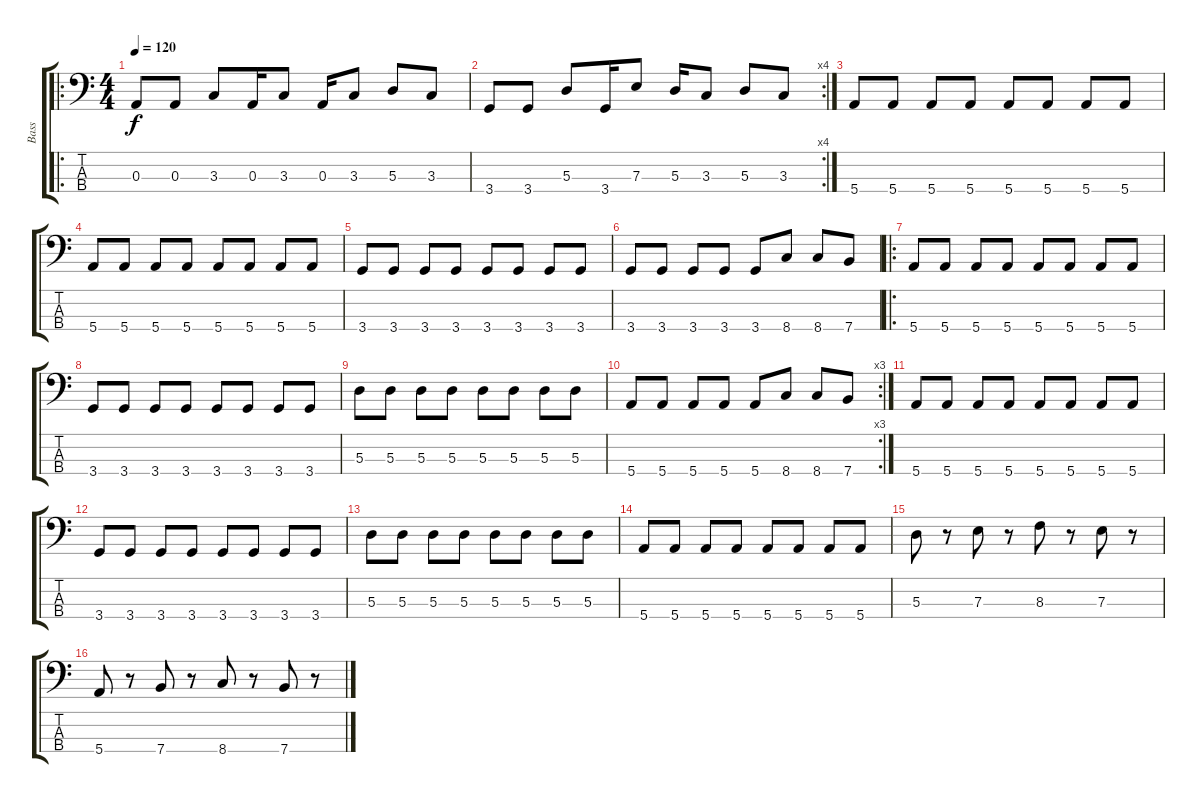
\track ("Bass" "Bass") {instrument electricbasspick}
\staff {score tabs}
\tuning (G2 D2 A1 E1) {hide}
\ro
\ts (4 4)
\tempo 120
\clef f4
\ks c
0.3.8{dy f instrument electricbasspick} 0.3.8 3.3.8 0.3.16 3.3.8 0.3.16 3.3.8 5.3.8 3.3.8 |
\rc 4
3.4.8 3.4.8 5.3.8 3.4.16 7.3.8 5.3.16 3.3.8 5.3.8 3.3.8 |
5.4.8 5.4.8 5.4.8 5.4.8 5.4.8 5.4.8 5.4.8 5.4.8 |
5.4.8 5.4.8 5.4.8 5.4.8 5.4.8 5.4.8 5.4.8 5.4.8 |
3.4.8 3.4.8 3.4.8 3.4.8 3.4.8 3.4.8 3.4.8 3.4.8 |
3.4.8 3.4.8 3.4.8 3.4.8 3.4.8 8.4.8 8.4.8 7.4.8 |
\ro
5.4.8 5.4.8 5.4.8 5.4.8 5.4.8 5.4.8 5.4.8 5.4.8 |
3.4.8 3.4.8 3.4.8 3.4.8 3.4.8 3.4.8 3.4.8 3.4.8 |
5.3.8 5.3.8 5.3.8 5.3.8 5.3.8 5.3.8 5.3.8 5.3.8 |
\rc 3
5.4.8 5.4.8 5.4.8 5.4.8 5.4.8 8.4.8 8.4.8 7.4.8 |
5.4.8 5.4.8 5.4.8 5.4.8 5.4.8 5.4.8 5.4.8 5.4.8 |
3.4.8 3.4.8 3.4.8 3.4.8 3.4.8 3.4.8 3.4.8 3.4.8 |
5.3.8 5.3.8 5.3.8 5.3.8 5.3.8 5.3.8 5.3.8 5.3.8 |
5.4.8 5.4.8 5.4.8 5.4.8 5.4.8 5.4.8 5.4.8 5.4.8 |
5.3.8 r.8 7.3.8 r.8 8.3.8 r.8 7.3.8 r.8 |
5.4.8 r.8 7.4.8 r.8 8.4.8 r.8 7.4.8 r.8
